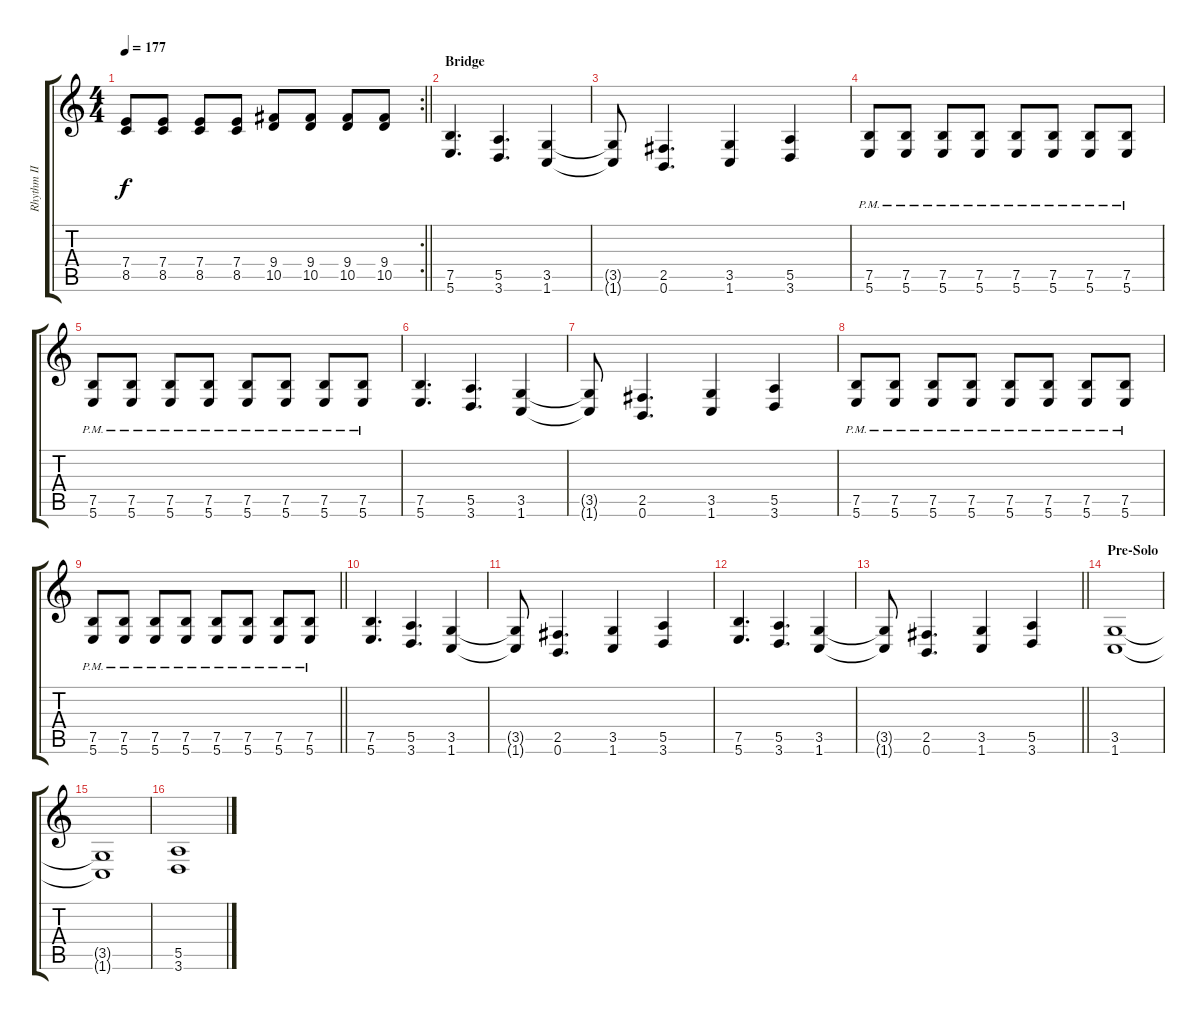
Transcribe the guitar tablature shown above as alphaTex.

\track ("Rhythm II" "Rhythm II") {instrument distortionguitar}
\staff {score tabs}
\tuning (B3 Gb3 D3 A2 E2 B1) {hide}
\rc 2
\ts (4 4)
\tempo 177
\clef g2
\barLineRight lightlight
\ks c
(7.4 8.5).8{dy f} (7.4 8.5).8 (7.4 8.5).8 (7.4 8.5).8 (9.4 10.5).8 (9.4 10.5).8 (9.4 10.5).8 (9.4 10.5).8 |
\section ("" "Bridge")
(7.5 5.6).4{d} (5.5 3.6).4{d} (3.5 1.6).4 |
(3.5{t} 1.6{t}).8 (2.5 0.6).4{d} (3.5 1.6).4 (5.5 3.6).4 |
(7.5{pm} 5.6{pm}).8 (7.5{pm} 5.6{pm}).8 (7.5{pm} 5.6{pm}).8 (7.5{pm} 5.6{pm}).8 (7.5{pm} 5.6{pm}).8 (7.5{pm} 5.6{pm}).8 (7.5{pm} 5.6{pm}).8 (7.5{pm} 5.6{pm}).8 |
(7.5{pm} 5.6{pm}).8 (7.5{pm} 5.6{pm}).8 (7.5{pm} 5.6{pm}).8 (7.5{pm} 5.6{pm}).8 (7.5{pm} 5.6{pm}).8 (7.5{pm} 5.6{pm}).8 (7.5{pm} 5.6{pm}).8 (7.5{pm} 5.6{pm}).8 |
(7.5 5.6).4{d} (5.5 3.6).4{d} (3.5 1.6).4 |
(3.5{t} 1.6{t}).8 (2.5 0.6).4{d} (3.5 1.6).4 (5.5 3.6).4 |
(7.5{pm} 5.6{pm}).8 (7.5{pm} 5.6{pm}).8 (7.5{pm} 5.6{pm}).8 (7.5{pm} 5.6{pm}).8 (7.5{pm} 5.6{pm}).8 (7.5{pm} 5.6{pm}).8 (7.5{pm} 5.6{pm}).8 (7.5{pm} 5.6{pm}).8 |
\barLineRight lightlight
(7.5{pm} 5.6{pm}).8 (7.5{pm} 5.6{pm}).8 (7.5{pm} 5.6{pm}).8 (7.5{pm} 5.6{pm}).8 (7.5{pm} 5.6{pm}).8 (7.5{pm} 5.6{pm}).8 (7.5{pm} 5.6{pm}).8 (7.5{pm} 5.6{pm}).8 |
\section ("" "")
(7.5 5.6).4{d} (5.5 3.6).4{d} (3.5 1.6).4 |
(3.5{t} 1.6{t}).8 (2.5 0.6).4{d} (3.5 1.6).4 (5.5 3.6).4 |
(7.5 5.6).4{d} (5.5 3.6).4{d} (3.5 1.6).4 |
\barLineRight lightlight
(3.5{t} 1.6{t}).8 (2.5 0.6).4{d} (3.5 1.6).4 (5.5 3.6).4 |
\section ("" "Pre-Solo")
(3.5 1.6).1 |
(3.5{t} 1.6{t}).1 |
(5.5 3.6).1
